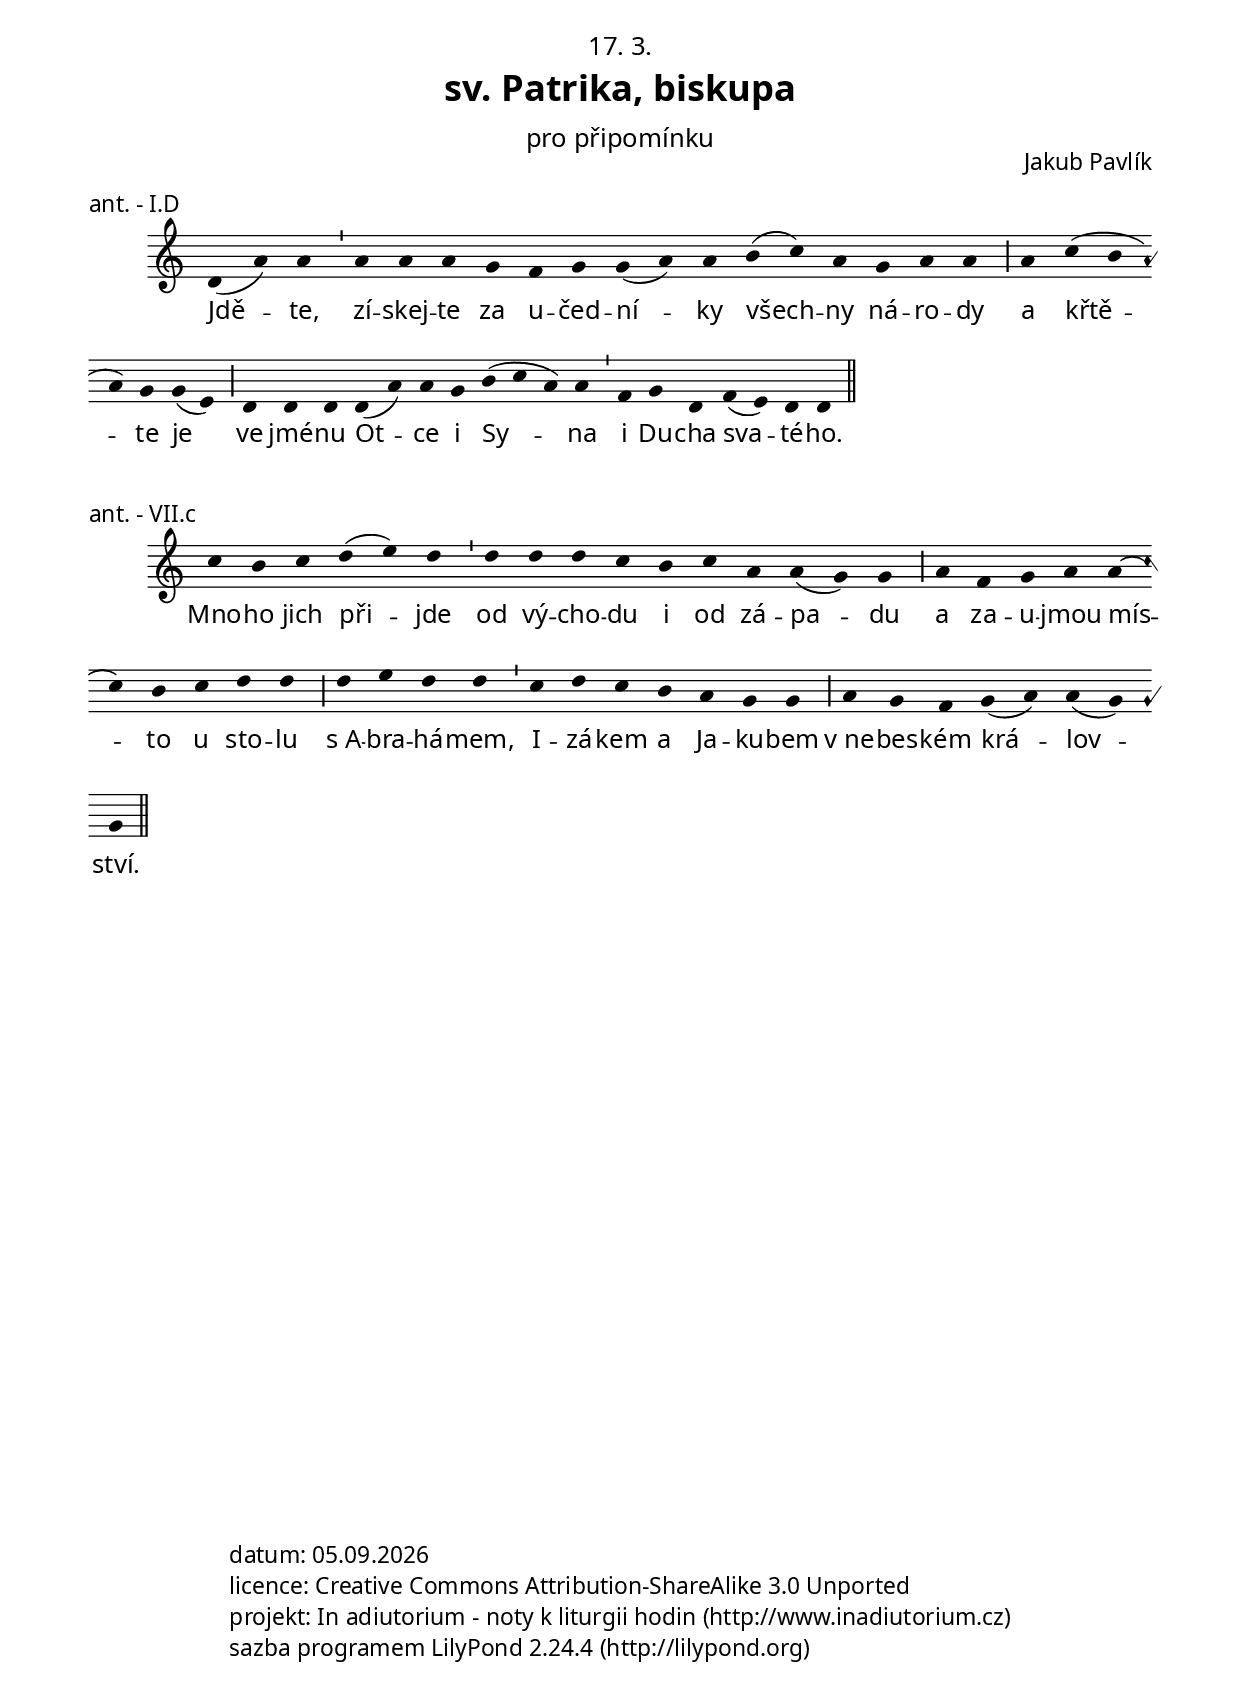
\version "2.19.16"

\include "../spolecne.ly"

\header {
  title = \markup\titleSvatek
            "sv. Patrika, biskupa"
            "pro připomínku"
            "17. 3."
  composer = "Jakub Pavlík"
}

\score {
  \relative c' {
    \choralniRezim
    d4( a') a \barMin a a a g f g g( a) a
    b( c) a g a a \barMaior
    a c( b a) g g( e) \barMaior
    d d d d( a') a g b( c a) a \barMin
    f g d f( e) d d \barFinalis
  }
  \addlyrics {
    Jdě -- te, zí -- skej -- te za u -- čed -- ní -- ky
    všech -- ny ná -- ro -- dy
    a křtě -- te je
    ve jmé -- nu Ot -- ce i Sy -- na
    i Du -- cha sva -- té -- ho.
  }
  \header {
    quid = "ant."
    modus = "I"
    differentia = "D"
    psalmus = ""
    fial = "antifony/velikonoce_tyden7.ly#ct-aben?-aleluja"
    id = "aben"
    piece = \markup {\sestavTitulekBezZalmu}
  }
}

\score {
  \relative c'' {
    \choralniRezim
    c4 b c d( e) d \barMin
    d d d c b c a a( g) g \barMaior
    a f g a a( c) b c d d \barMaior
    d e d d \barMin c d c b a g g \barMaior
    a g f g( a) a( g) g \barFinalis
  }
  \addlyrics {
    Mno -- ho jich při -- jde
    od vý -- cho -- du i od zá -- pa -- du
    a za -- u -- jmou mís -- to u sto -- lu
    s_A -- bra -- há -- mem, I -- zá -- kem a Ja -- ku -- bem
    v_ne -- bes -- kém krá -- lov -- ství.
  }
  \header {
    quid = "ant."
    modus = "VII"
    differentia = "c"
    psalmus = ""
    fial = "antifony/mezidobi_nedeleC_21_30.ly#ne21c-rch-ben"
    id = "amag"
    piece = \markup {\sestavTitulekBezZalmu}
  }
}